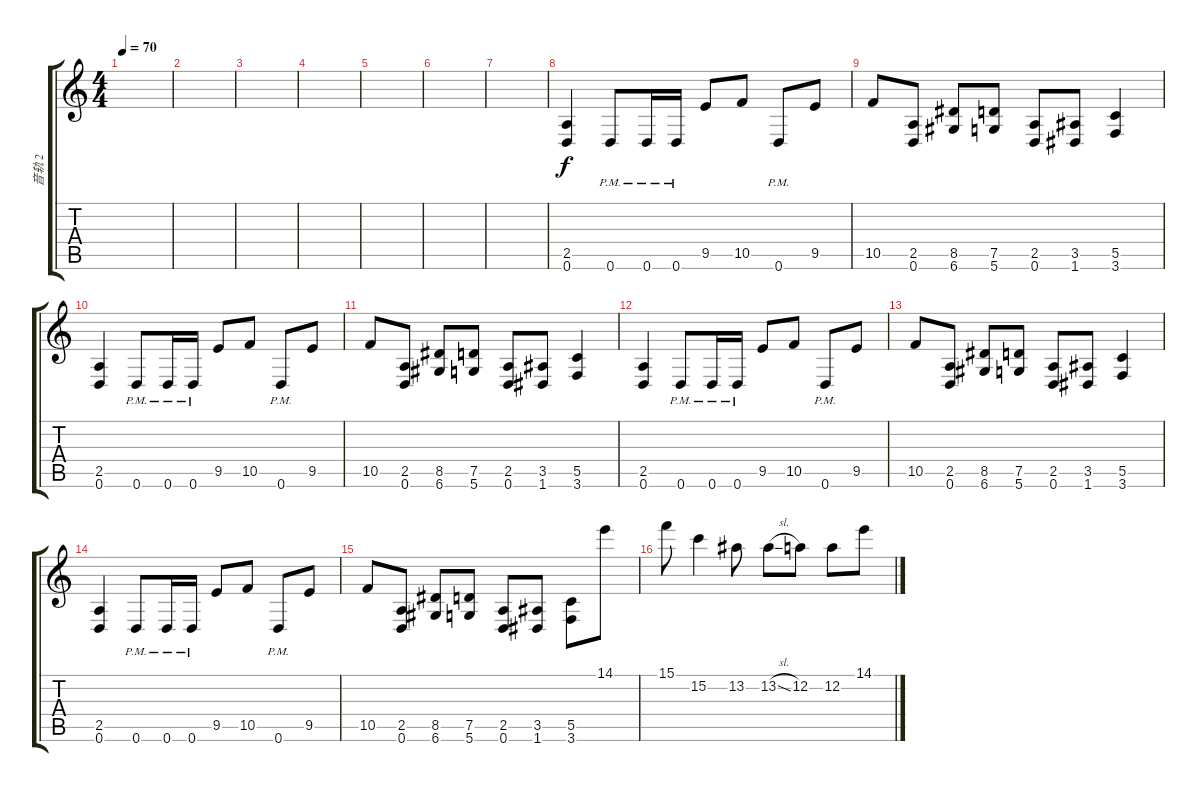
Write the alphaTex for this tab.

\track ("音轨 2" "音轨 2") {instrument distortionguitar}
\staff {score tabs}
\tuning (D4 A3 F3 C3 G2 D2) {hide}
\ts (4 4)
\tempo 70
\clef g2
\ks c
|
|
|
|
|
|
|
(2.5 0.6).4 0.6{pm}.8 0.6{pm}.16 0.6{pm}.16 9.5.8 10.5.8 0.6{pm}.8 9.5.8 |
10.5.8 (2.5 0.6).8 (8.5 6.6).8 (7.5 5.6).8 (2.5 0.6).8 (3.5 1.6).8 (5.5 3.6).4 |
(2.5 0.6).4 0.6{pm}.8 0.6{pm}.16 0.6{pm}.16 9.5.8 10.5.8 0.6{pm}.8 9.5.8 |
10.5.8 (2.5 0.6).8 (8.5 6.6).8 (7.5 5.6).8 (2.5 0.6).8 (3.5 1.6).8 (5.5 3.6).4 |
(2.5 0.6).4 0.6{pm}.8 0.6{pm}.16 0.6{pm}.16 9.5.8 10.5.8 0.6{pm}.8 9.5.8 |
10.5.8 (2.5 0.6).8 (8.5 6.6).8 (7.5 5.6).8 (2.5 0.6).8 (3.5 1.6).8 (5.5 3.6).4 |
(2.5 0.6).4 0.6{pm}.8 0.6{pm}.16 0.6{pm}.16 9.5.8 10.5.8 0.6{pm}.8 9.5.8 |
10.5.8 (2.5 0.6).8 (8.5 6.6).8 (7.5 5.6).8 (2.5 0.6).8 (3.5 1.6).8 (5.5 3.6).8 14.1.8 |
15.1.8 15.2.4 13.2.8 13.2{sl}.8 12.2.8 12.2.8 14.1.8
